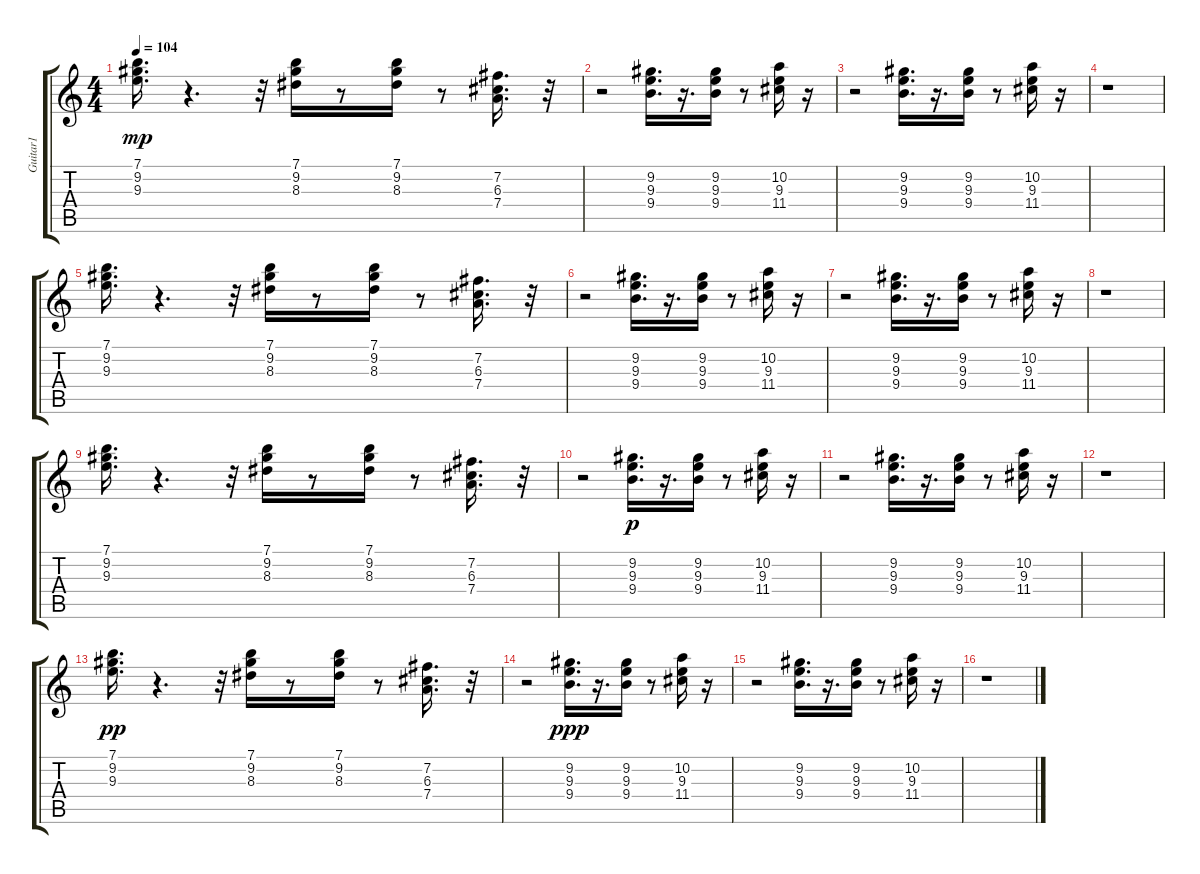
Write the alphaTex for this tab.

\track ("Guitar1" "Guitar1") {instrument electricguitarclean}
\staff {score tabs}
\tuning (E4 B3 G3 D3 A2 E2) {hide}
\ts (4 4)
\tempo 104
\clef g2
\ks c
(7.1 9.2 9.3).16{d dy mp} r.4{d} r.32 (7.1 9.2 8.3).16 r.8 (7.1 9.2 8.3).16 r.8 (7.2 6.3 7.4).16{d} r.32 |
r.2 (9.2 9.3 9.4).16{d} r.16{d} (9.2 9.3 9.4).16 r.8 (10.2 9.3 11.4).16 r.16 |
r.2 (9.2 9.3 9.4).16{d} r.16{d} (9.2 9.3 9.4).16 r.8 (10.2 9.3 11.4).16 r.16 |
r.1 |
(7.1 9.2 9.3).16{d} r.4{d} r.32 (7.1 9.2 8.3).16 r.8 (7.1 9.2 8.3).16 r.8 (7.2 6.3 7.4).16{d} r.32 |
r.2 (9.2 9.3 9.4).16{d} r.16{d} (9.2 9.3 9.4).16 r.8 (10.2 9.3 11.4).16 r.16 |
r.2 (9.2 9.3 9.4).16{d} r.16{d} (9.2 9.3 9.4).16 r.8 (10.2 9.3 11.4).16 r.16 |
r.1 |
(7.1 9.2 9.3).16{d} r.4{d} r.32 (7.1 9.2 8.3).16 r.8 (7.1 9.2 8.3).16 r.8 (7.2 6.3 7.4).16{d} r.32 |
r.2 (9.2 9.3 9.4).16{d dy p} r.16{d} (9.2 9.3 9.4).16 r.8 (10.2 9.3 11.4).16 r.16 |
r.2 (9.2 9.3 9.4).16{d} r.16{d} (9.2 9.3 9.4).16 r.8 (10.2 9.3 11.4).16 r.16 |
r.1 |
(7.1 9.2 9.3).16{d dy pp} r.4{d} r.32 (7.1 9.2 8.3).16 r.8 (7.1 9.2 8.3).16 r.8 (7.2 6.3 7.4).16{d} r.32 |
r.2 (9.2 9.3 9.4).16{d dy ppp} r.16{d} (9.2 9.3 9.4).16 r.8 (10.2 9.3 11.4).16 r.16 |
r.2 (9.2 9.3 9.4).16{d} r.16{d} (9.2 9.3 9.4).16 r.8 (10.2 9.3 11.4).16 r.16 |
r.1
